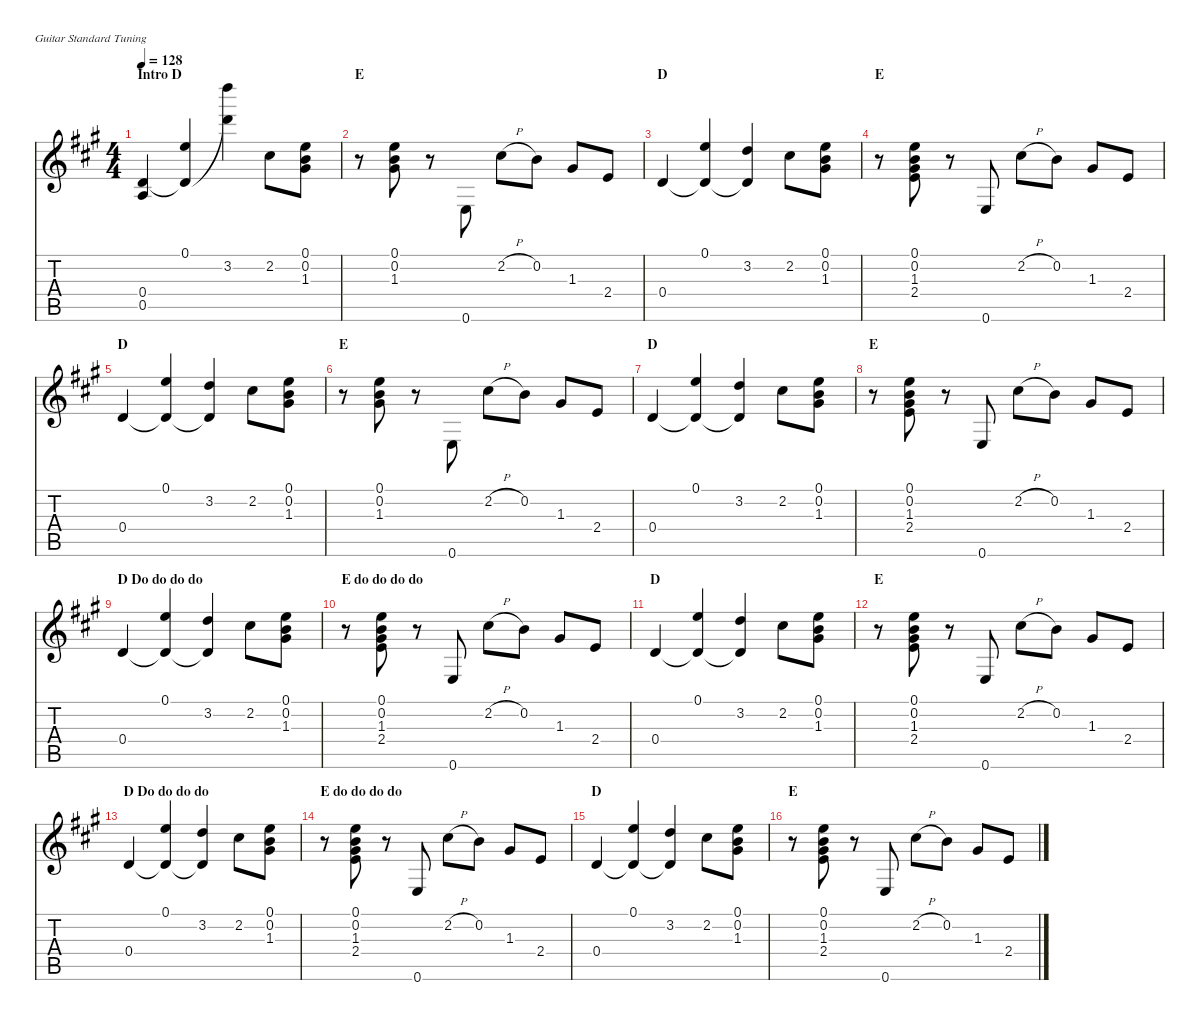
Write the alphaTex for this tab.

\hideDynamics
\bracketExtendMode nobrackets
\singleTrackTrackNamePolicy hidden
\multiTrackTrackNamePolicy hidden
\firstSystemTrackNameMode fullname
\firstSystemTrackNameOrientation horizontal
\otherSystemsTrackNameOrientation horizontal
\track ("Guitar" "E-Gt") {instrument distortionguitar}
\staff {score tabs}
\tuning (E4 B3 G3 D3 A2 E2)
\ts (4 4)
\beaming (8 2 2 2 2)
\section ("" "Intro D")
\tempo 128
\clef g2
\ks a
(0.4{acc forcenatural} 0.5{acc forcenatural}).4{dy f instrument distortionguitar beam Up} (0.1{acc forcenatural} 0.4{t acc forcenatural}).4{beam Up} (3.2{acc forcenatural} 0.4{t acc forcenatural}).4{ot 15mb beam Down} 2.2{acc #}.8{beam Down} (0.2{acc forcenatural} 0.1{acc forcenatural} 1.3{acc #}).8{beam Down} |
\section ("" "E")
r.8{beam Down} (0.2{acc forcenatural} 1.3{acc #} 0.1{acc forcenatural}).8{beam Down} r.8{beam Down} 0.6{acc forcenatural}.8{beam Up} 2.2{h acc #}.8{beam Down} 0.2{acc forcenatural}.8{beam Down} 1.3{acc #}.8{beam Up} 2.4{acc forcenatural}.8{beam Up} |
\section ("" "D")
0.4{acc forcenatural}.4{beam Up} (0.1{acc forcenatural} 0.4{t acc forcenatural}).4{beam Up} (3.2{acc forcenatural} 0.4{t acc forcenatural}).4{beam Up} 2.2{acc #}.8{beam Down} (0.1{acc forcenatural} 0.2{acc forcenatural} 1.3{acc #}).8{beam Down} |
\section ("" "E")
r.8{beam Down} (0.2{acc forcenatural} 1.3{acc #} 0.1{acc forcenatural} 2.4{acc forcenatural}).8{beam Up} r.8{beam Up} 0.6{acc forcenatural}.8{beam Up} 2.2{h acc #}.8{beam Down} 0.2{acc forcenatural}.8{beam Down} 1.3{acc #}.8{beam Up} 2.4{acc forcenatural}.8{beam Up} |
\section ("" "D")
0.4{acc forcenatural}.4{beam Up} (0.1{acc forcenatural} 0.4{t acc forcenatural}).4{beam Up} (3.2{acc forcenatural} 0.4{t acc forcenatural}).4{beam Up} 2.2{acc #}.8{beam Down} (0.1{acc forcenatural} 0.2{acc forcenatural} 1.3{acc #}).8{beam Down} |
\section ("" "E")
r.8{beam Down} (0.2{acc forcenatural} 1.3{acc #} 0.1{acc forcenatural}).8{beam Down} r.8{beam Down} 0.6{acc forcenatural}.8{beam Up} 2.2{h acc #}.8{beam Down} 0.2{acc forcenatural}.8{beam Down} 1.3{acc #}.8{beam Up} 2.4{acc forcenatural}.8{beam Up} |
\section ("" "D")
0.4{acc forcenatural}.4{beam Up} (0.1{acc forcenatural} 0.4{t acc forcenatural}).4{beam Up} (3.2{acc forcenatural} 0.4{t acc forcenatural}).4{beam Up} 2.2{acc #}.8{beam Down} (0.1{acc forcenatural} 0.2{acc forcenatural} 1.3{acc #}).8{beam Down} |
\section ("" "E")
r.8{beam Down} (0.2{acc forcenatural} 1.3{acc #} 0.1{acc forcenatural} 2.4{acc forcenatural}).8{beam Up} r.8{beam Up} 0.6{acc forcenatural}.8{beam Up} 2.2{h acc #}.8{beam Down} 0.2{acc forcenatural}.8{beam Down} 1.3{acc #}.8{beam Up} 2.4{acc forcenatural}.8{beam Up} |
\section ("" "D Do do do do")
0.4{acc forcenatural}.4{beam Up} (0.1{acc forcenatural} 0.4{t acc forcenatural}).4{beam Up} (3.2{acc forcenatural} 0.4{t acc forcenatural}).4{beam Up} 2.2{acc #}.8{beam Down} (0.1{acc forcenatural} 0.2{acc forcenatural} 1.3{acc #}).8{beam Down} |
\section ("" "E do do do do")
r.8{beam Down} (0.2{acc forcenatural} 1.3{acc #} 0.1{acc forcenatural} 2.4{acc forcenatural}).8{beam Up} r.8{beam Up} 0.6{acc forcenatural}.8{beam Up} 2.2{h acc #}.8{beam Down} 0.2{acc forcenatural}.8{beam Down} 1.3{acc #}.8{beam Up} 2.4{acc forcenatural}.8{beam Up} |
\section ("" "D")
0.4{acc forcenatural}.4{beam Up} (0.1{acc forcenatural} 0.4{t acc forcenatural}).4{beam Up} (3.2{acc forcenatural} 0.4{t acc forcenatural}).4{beam Up} 2.2{acc #}.8{beam Down} (0.1{acc forcenatural} 0.2{acc forcenatural} 1.3{acc #}).8{beam Down} |
\section ("" "E")
r.8{beam Down} (0.2{acc forcenatural} 1.3{acc #} 0.1{acc forcenatural} 2.4{acc forcenatural}).8{beam Up} r.8{beam Up} 0.6{acc forcenatural}.8{beam Up} 2.2{h acc #}.8{beam Down} 0.2{acc forcenatural}.8{beam Down} 1.3{acc #}.8{beam Up} 2.4{acc forcenatural}.8{beam Up} |
\section ("" "D Do do do do")
0.4{acc forcenatural}.4{beam Up} (0.1{acc forcenatural} 0.4{t acc forcenatural}).4{beam Up} (3.2{acc forcenatural} 0.4{t acc forcenatural}).4{beam Up} 2.2{acc #}.8{beam Down} (0.1{acc forcenatural} 0.2{acc forcenatural} 1.3{acc #}).8{beam Down} |
\section ("" "E do do do do")
r.8{beam Down} (0.2{acc forcenatural} 1.3{acc #} 0.1{acc forcenatural} 2.4{acc forcenatural}).8{beam Up} r.8{beam Up} 0.6{acc forcenatural}.8{beam Up} 2.2{h acc #}.8{beam Down} 0.2{acc forcenatural}.8{beam Down} 1.3{acc #}.8{beam Up} 2.4{acc forcenatural}.8{beam Up} |
\section ("" "D")
0.4{acc forcenatural}.4{beam Up} (0.1{acc forcenatural} 0.4{t acc forcenatural}).4{beam Up} (3.2{acc forcenatural} 0.4{t acc forcenatural}).4{beam Up} 2.2{acc #}.8{beam Down} (0.1{acc forcenatural} 0.2{acc forcenatural} 1.3{acc #}).8{beam Down} |
\section ("" "E")
r.8{beam Down} (0.2{acc forcenatural} 1.3{acc #} 0.1{acc forcenatural} 2.4{acc forcenatural}).8{beam Up} r.8{beam Up} 0.6{acc forcenatural}.8{beam Up} 2.2{h acc #}.8{beam Down} 0.2{acc forcenatural}.8{beam Down} 1.3{acc #}.8{beam Up} 2.4{acc forcenatural}.8{beam Up}
